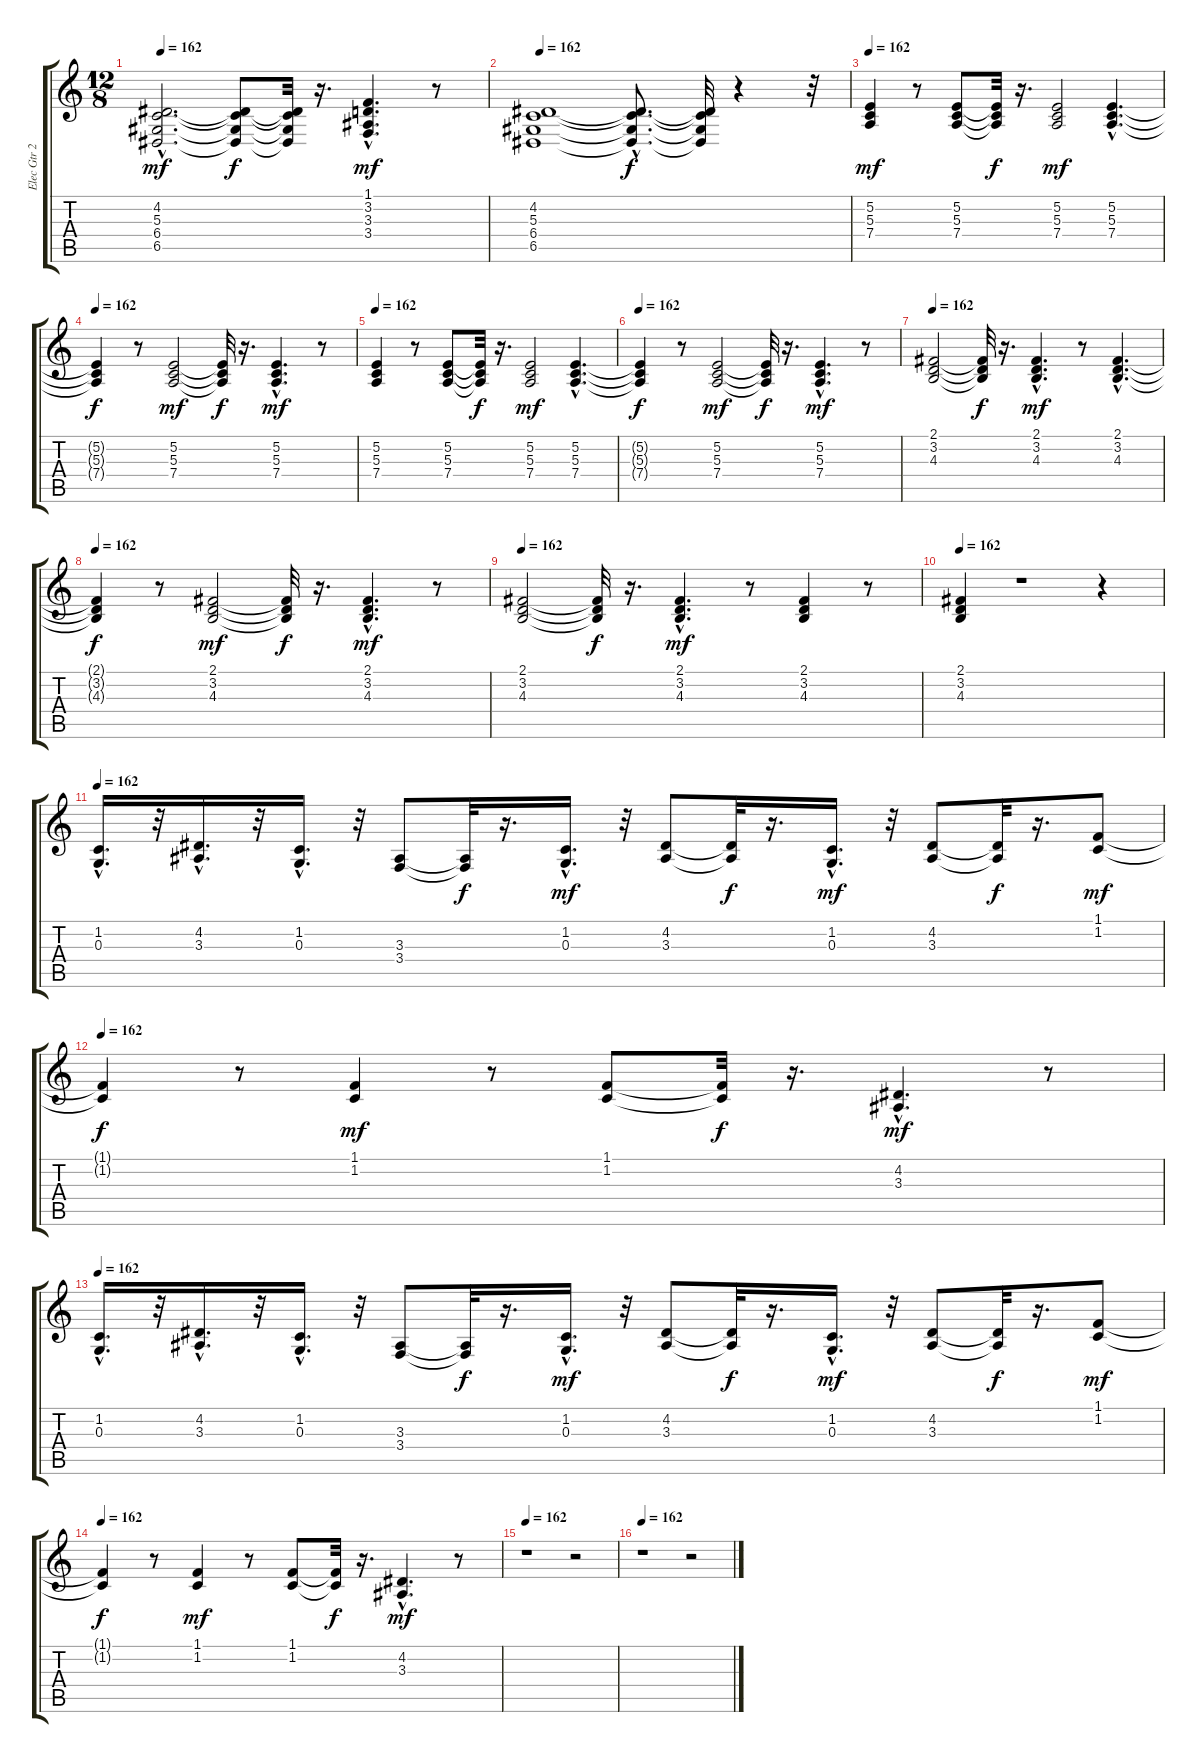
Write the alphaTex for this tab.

\track ("Elec Gtr 2" "Elec Gtr 2") {instrument synthbrass1}
\staff {score tabs}
\tuning (E4 B3 G3 D3 A2 E2) {hide}
\ts (12 8)
\tempo 162
\clef g2
\ks c
(4.2{hac} 5.3{hac} 6.4{hac} 6.5{hac}).2{d dy mf} (4.2{t} 5.3{t} 6.4{t} 6.5{t}).8{dy f} (4.2{t} 5.3{t} 6.4{t} 6.5{t}).32 r.16{d} (1.1{hac} 3.2{hac} 3.3{hac} 3.4{hac}).4{d dy mf} r.8 |
\tempo 162
(4.2 5.3 6.4 6.5).1 (4.2{hac t} 5.3{hac t} 6.4{hac t} 6.5{hac t}).8{d dy f} (4.2{t} 5.3{t} 6.4{t} 6.5{t}).32 r.4 r.32 |
\tempo 162
(5.2 5.3 7.4).4{dy mf} r.8 (5.2 5.3 7.4).8 (5.2{t} 5.3{t} 7.4{t}).32{dy f} r.16{d} (5.2 5.3 7.4).2{dy mf} (5.2{hac} 5.3{hac} 7.4{hac}).4{d} |
\tempo 162
(5.2{t} 5.3{t} 7.4{t}).4{dy f} r.8 (5.2 5.3 7.4).2{dy mf} (5.2{t} 5.3{t} 7.4{t}).32{dy f} r.16{d} (5.2{hac} 5.3{hac} 7.4{hac}).4{d dy mf} r.8 |
\tempo 162
(5.2 5.3 7.4).4 r.8 (5.2 5.3 7.4).8 (5.2{t} 5.3{t} 7.4{t}).32{dy f} r.16{d} (5.2 5.3 7.4).2{dy mf} (5.2{hac} 5.3{hac} 7.4{hac}).4{d} |
\tempo 162
(5.2{t} 5.3{t} 7.4{t}).4{dy f} r.8 (5.2 5.3 7.4).2{dy mf} (5.2{t} 5.3{t} 7.4{t}).32{dy f} r.16{d} (5.2{hac} 5.3{hac} 7.4{hac}).4{d dy mf} r.8 |
\tempo 162
(2.1 3.2 4.3).2 (2.1{t} 3.2{t} 4.3{t}).32{dy f} r.16{d} (2.1{hac} 3.2{hac} 4.3{hac}).4{d dy mf} r.8 (2.1{hac} 3.2{hac} 4.3{hac}).4{d} |
\tempo 162
(2.1{t} 3.2{t} 4.3{t}).4{dy f} r.8 (2.1 3.2 4.3).2{dy mf} (2.1{t} 3.2{t} 4.3{t}).32{dy f} r.16{d} (2.1{hac} 3.2{hac} 4.3{hac}).4{d dy mf} r.8 |
\tempo 162
(2.1 3.2 4.3).2 (2.1{t} 3.2{t} 4.3{t}).32{dy f} r.16{d} (2.1{hac} 3.2{hac} 4.3{hac}).4{d dy mf} r.8 (2.1 3.2 4.3).4 r.8 |
\tempo 162
(2.1 3.2 4.3).4 r.1 r.4 |
\tempo 162
(1.2{hac} 0.3{hac}).16{d} r.32 (4.2{hac} 3.3{hac}).16{d} r.32 (1.2{hac} 0.3{hac}).16{d} r.32 (3.3 3.4).8 (3.3{t} 3.4{t}).32{dy f} r.16{d} (1.2{hac} 0.3{hac}).16{d dy mf} r.32 (4.2 3.3).8 (4.2{t} 3.3{t}).32{dy f} r.16{d} (1.2{hac} 0.3{hac}).16{d dy mf} r.32 (4.2 3.3).8 (4.2{t} 3.3{t}).32{dy f} r.16{d} (1.1 1.2).8{dy mf} |
\tempo 162
(1.1{t} 1.2{t}).4{dy f} r.8 (1.1 1.2).4{dy mf} r.8 (1.1 1.2).8 (1.1{t} 1.2{t}).32{dy f} r.16{d} (4.2{hac} 3.3{hac}).4{d dy mf} r.8 |
\tempo 162
(1.2{hac} 0.3{hac}).16{d} r.32 (4.2{hac} 3.3{hac}).16{d} r.32 (1.2{hac} 0.3{hac}).16{d} r.32 (3.3 3.4).8 (3.3{t} 3.4{t}).32{dy f} r.16{d} (1.2{hac} 0.3{hac}).16{d dy mf} r.32 (4.2 3.3).8 (4.2{t} 3.3{t}).32{dy f} r.16{d} (1.2{hac} 0.3{hac}).16{d dy mf} r.32 (4.2 3.3).8 (4.2{t} 3.3{t}).32{dy f} r.16{d} (1.1 1.2).8{dy mf} |
\tempo 162
(1.1{t} 1.2{t}).4{dy f} r.8 (1.1 1.2).4{dy mf} r.8 (1.1 1.2).8 (1.1{t} 1.2{t}).32{dy f} r.16{d} (4.2{hac} 3.3{hac}).4{d dy mf} r.8 |
\tempo 162
r.1 r.2 |
\tempo 162
r.1 r.2
